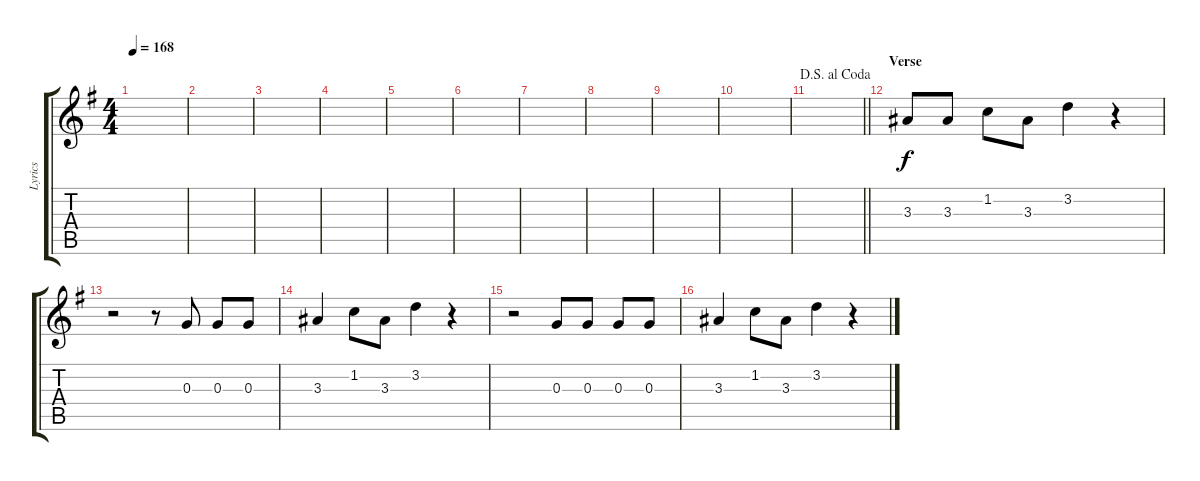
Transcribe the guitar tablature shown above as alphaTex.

\track ("Lyrics" "Lyrics") {instrument electricguitarclean}
\staff {score tabs}
\tuning (E4 B3 G3 D3 A2 E2) {hide}
\ts (4 4)
\tempo 168
\clef g2
\ks g
|
|
|
|
|
|
|
|
|
|
\jump dalsegnoalcoda
\barLineRight lightlight
|
\section ("" "Verse")
3.3.8 3.3.8 1.2.8 3.3.8 3.2.4 r.4 |
r.2 r.8 0.3.8 0.3.8 0.3.8 |
3.3.4 1.2.8 3.3.8 3.2.4 r.4 |
r.2 0.3.8 0.3.8 0.3.8 0.3.8 |
3.3.4 1.2.8 3.3.8 3.2.4 r.4
